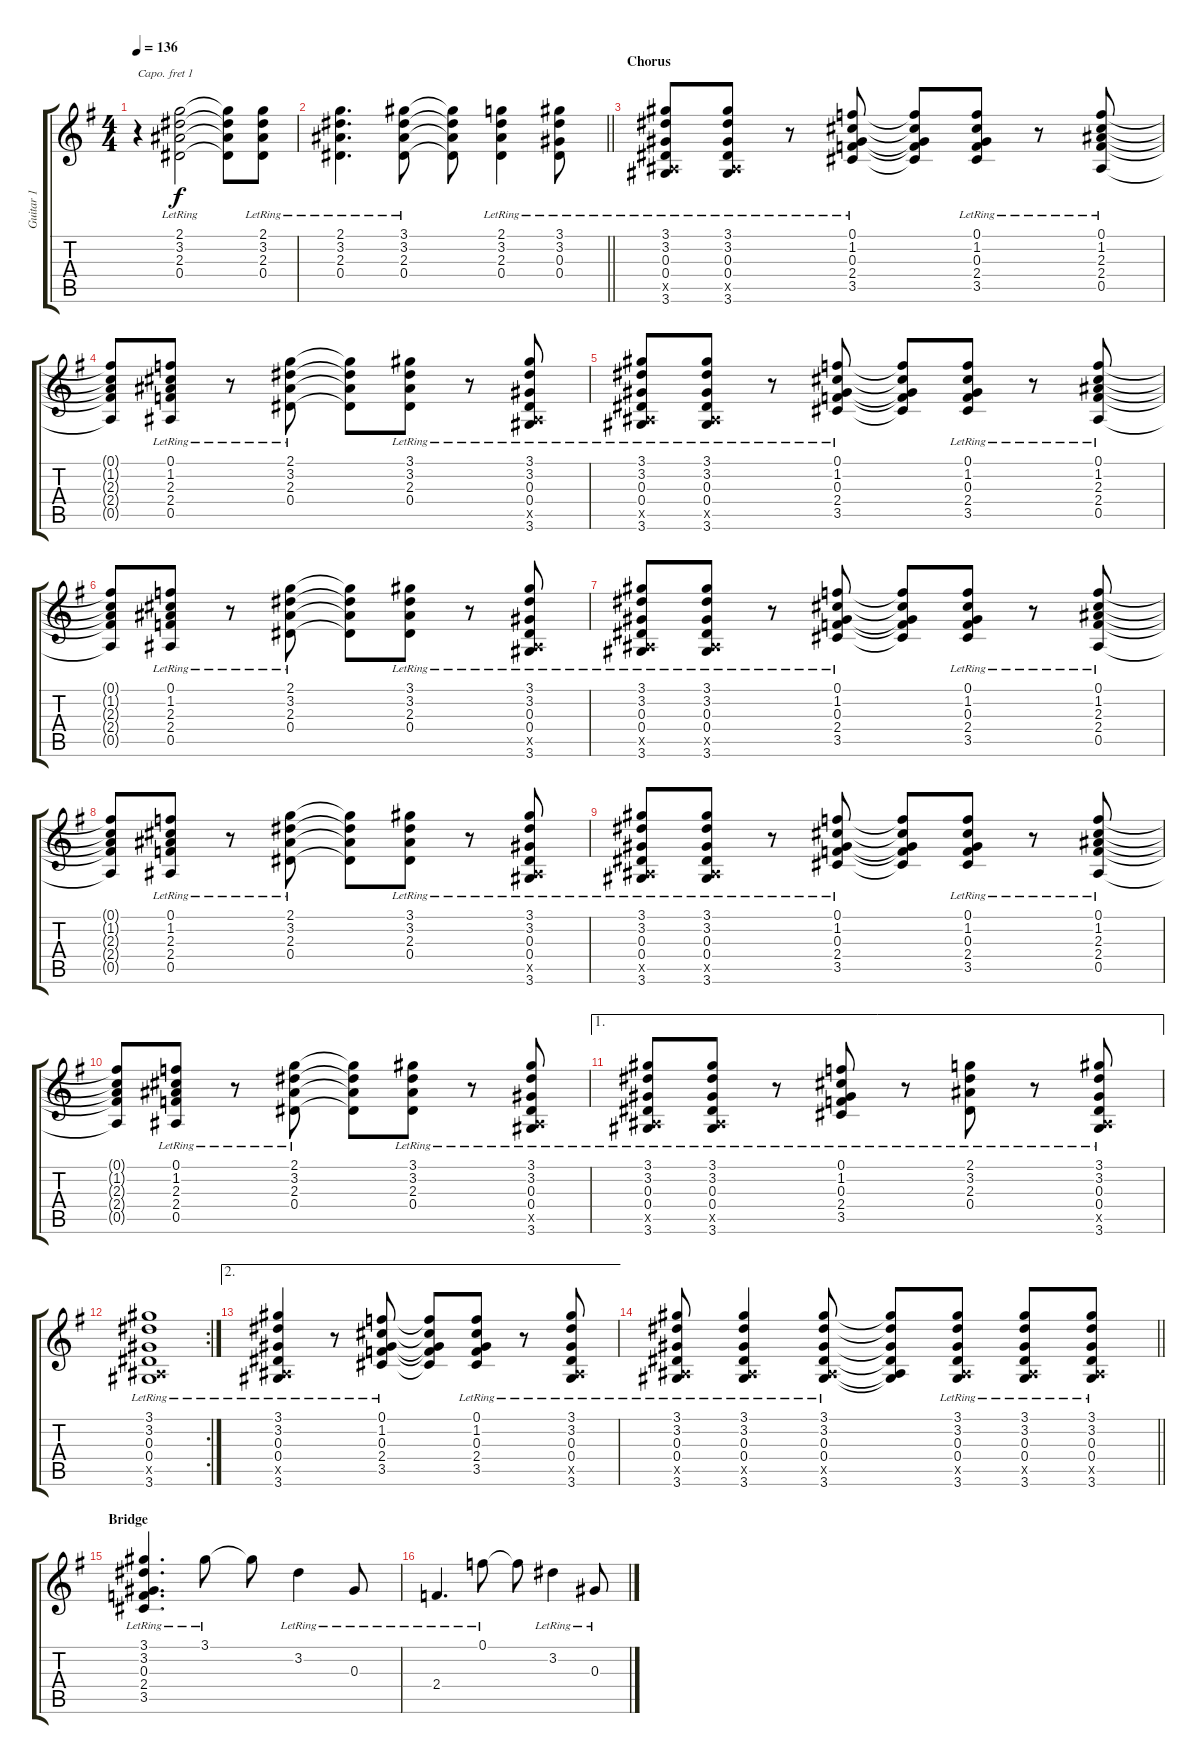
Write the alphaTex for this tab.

\track ("Guitar 1" "Guitar 1") {instrument acousticguitarsteel}
\staff {score tabs}
\capo 1
\tuning (E4 B3 G3 D3 A2 E2) {hide}
\ts (4 4)
\tempo 136
\clef g2
\ks g
r.4{dy f} (2.1{lr} 3.2{lr} 2.3{lr} 0.4{lr}).2 (2.1{t} 3.2{t} 2.3{t} 0.4{t}).8 (2.1{lr} 3.2{lr} 2.3{lr} 0.4{lr}).8 |
\barLineRight lightlight
(2.1{lr} 3.2{lr} 2.3{lr} 0.4{lr}).4{d} (3.1{lr} 3.2{lr} 2.3{lr} 0.4{lr}).8 (3.1{t} 3.2{t} 2.3{t} 0.4{t}).8 (2.1{lr} 3.2{lr} 2.3{lr} 0.4{lr}).4 (3.1{lr} 3.2{lr} 0.3{lr} 0.4{lr}).8 |
\section ("" "Chorus")
(3.1{lr} 3.2{lr} 0.3{lr} 0.4{lr} 0.5{x} 3.6{lr}).8 (3.1{lr} 3.2{lr} 0.3{lr} 0.4{lr} 0.5{x} 3.6{lr}).8 r.8 (0.1{lr} 1.2{lr} 0.3{lr} 2.4{lr} 3.5{lr}).8 (0.1{t} 1.2{t} 0.3{t} 2.4{t} 3.5{t}).8 (0.1{lr} 1.2{lr} 0.3{lr} 2.4{lr} 3.5{lr}).8 r.8 (0.1{lr} 1.2{lr} 2.3{lr} 2.4{lr} 0.5{lr}).8 |
(0.1{t} 1.2{t} 2.3{t} 2.4{t} 0.5{t}).8 (0.1{lr} 1.2{lr} 2.3{lr} 2.4{lr} 0.5{lr}).8 r.8 (2.1{lr} 3.2{lr} 2.3{lr} 0.4{lr}).8 (2.1{t} 3.2{t} 2.3{t} 0.4{t}).8 (3.1{lr} 3.2{lr} 2.3{lr} 0.4{lr}).8 r.8 (3.1{lr} 3.2{lr} 0.3{lr} 0.4{lr} 0.5{x} 3.6{lr}).8 |
(3.1{lr} 3.2{lr} 0.3{lr} 0.4{lr} 0.5{x} 3.6{lr}).8 (3.1{lr} 3.2{lr} 0.3{lr} 0.4{lr} 0.5{x} 3.6{lr}).8 r.8 (0.1{lr} 1.2{lr} 0.3{lr} 2.4{lr} 3.5{lr}).8 (0.1{t} 1.2{t} 0.3{t} 2.4{t} 3.5{t}).8 (0.1{lr} 1.2{lr} 0.3{lr} 2.4{lr} 3.5{lr}).8 r.8 (0.1{lr} 1.2{lr} 2.3{lr} 2.4{lr} 0.5{lr}).8 |
(0.1{t} 1.2{t} 2.3{t} 2.4{t} 0.5{t}).8 (0.1{lr} 1.2{lr} 2.3{lr} 2.4{lr} 0.5{lr}).8 r.8 (2.1{lr} 3.2{lr} 2.3{lr} 0.4{lr}).8 (2.1{t} 3.2{t} 2.3{t} 0.4{t}).8 (3.1{lr} 3.2{lr} 2.3{lr} 0.4{lr}).8 r.8 (3.1{lr} 3.2{lr} 0.3{lr} 0.4{lr} 0.5{x} 3.6{lr}).8 |
(3.1{lr} 3.2{lr} 0.3{lr} 0.4{lr} 0.5{x} 3.6{lr}).8 (3.1{lr} 3.2{lr} 0.3{lr} 0.4{lr} 0.5{x} 3.6{lr}).8 r.8 (0.1{lr} 1.2{lr} 0.3{lr} 2.4{lr} 3.5{lr}).8 (0.1{t} 1.2{t} 0.3{t} 2.4{t} 3.5{t}).8 (0.1{lr} 1.2{lr} 0.3{lr} 2.4{lr} 3.5{lr}).8 r.8 (0.1{lr} 1.2{lr} 2.3{lr} 2.4{lr} 0.5{lr}).8 |
(0.1{t} 1.2{t} 2.3{t} 2.4{t} 0.5{t}).8 (0.1{lr} 1.2{lr} 2.3{lr} 2.4{lr} 0.5{lr}).8 r.8 (2.1{lr} 3.2{lr} 2.3{lr} 0.4{lr}).8 (2.1{t} 3.2{t} 2.3{t} 0.4{t}).8 (3.1{lr} 3.2{lr} 2.3{lr} 0.4{lr}).8 r.8 (3.1{lr} 3.2{lr} 0.3{lr} 0.4{lr} 0.5{x} 3.6{lr}).8 |
(3.1{lr} 3.2{lr} 0.3{lr} 0.4{lr} 0.5{x} 3.6{lr}).8 (3.1{lr} 3.2{lr} 0.3{lr} 0.4{lr} 0.5{x} 3.6{lr}).8 r.8 (0.1{lr} 1.2{lr} 0.3{lr} 2.4{lr} 3.5{lr}).8 (0.1{t} 1.2{t} 0.3{t} 2.4{t} 3.5{t}).8 (0.1{lr} 1.2{lr} 0.3{lr} 2.4{lr} 3.5{lr}).8 r.8 (0.1{lr} 1.2{lr} 2.3{lr} 2.4{lr} 0.5{lr}).8 |
(0.1{t} 1.2{t} 2.3{t} 2.4{t} 0.5{t}).8 (0.1{lr} 1.2{lr} 2.3{lr} 2.4{lr} 0.5{lr}).8 r.8 (2.1{lr} 3.2{lr} 2.3{lr} 0.4{lr}).8 (2.1{t} 3.2{t} 2.3{t} 0.4{t}).8 (3.1{lr} 3.2{lr} 2.3{lr} 0.4{lr}).8 r.8 (3.1{lr} 3.2{lr} 0.3{lr} 0.4{lr} 0.5{x} 3.6{lr}).8 |
\ae 1
(3.1{lr} 3.2{lr} 0.3{lr} 0.4{lr} 0.5{x} 3.6{lr}).8 (3.1{lr} 3.2{lr} 0.3{lr} 0.4{lr} 0.5{x} 3.6{lr}).8 r.8 (0.1{lr} 1.2{lr} 0.3{lr} 2.4{lr} 3.5{lr}).8 r.8 (2.1{lr} 3.2{lr} 2.3{lr} 0.4{lr}).8 r.8 (3.1{lr} 3.2{lr} 0.3{lr} 0.4{lr} 0.5{x} 3.6{lr}).8 |
\rc 2
(3.1{lr} 3.2{lr} 0.3{lr} 0.4{lr} 0.5{x} 3.6{lr}).1 |
\ae 2
(3.1{lr} 3.2{lr} 0.3{lr} 0.4{lr} 0.5{x} 3.6{lr}).4 r.8 (0.1{lr} 1.2{lr} 0.3{lr} 2.4{lr} 3.5{lr}).8 (0.1{t} 1.2{t} 0.3{t} 2.4{t} 3.5{t}).8 (0.1{lr} 1.2{lr} 0.3{lr} 2.4{lr} 3.5{lr}).8 r.8 (3.1{lr} 3.2{lr} 0.3{lr} 0.4{lr} 0.5{x} 3.6{lr}).8 |
\barLineRight lightlight
(3.1{lr} 3.2{lr} 0.3{lr} 0.4{lr} 0.5{x} 3.6{lr}).8 (3.1{lr} 3.2{lr} 0.3{lr} 0.4{lr} 0.5{x} 3.6{lr}).4 (3.1{lr} 3.2{lr} 0.3{lr} 0.4{lr} 0.5{x} 3.6{lr}).8 (3.1{t} 3.2{t} 0.3{t} 0.4{t} 0.5{t} 3.6{t}).8 (3.1{lr} 3.2{lr} 0.3{lr} 0.4{lr} 0.5{x} 3.6{lr}).8 (3.1{lr} 3.2{lr} 0.3{lr} 0.4{lr} 0.5{x} 3.6{lr}).8 (3.1{lr} 3.2{lr} 0.3{lr} 0.4{lr} 0.5{x} 3.6{lr}).8 |
\section ("" "Bridge")
(3.1{lr} 3.2{lr} 0.3{lr} 2.4{lr} 3.5{lr}).4{d} 3.1{lr}.8 3.1{t}.8 3.2{lr}.4 0.3{lr}.8 |
2.4{lr}.4{d} 0.1{lr}.8 0.1{t}.8 3.2{lr}.4 0.3{lr}.8
